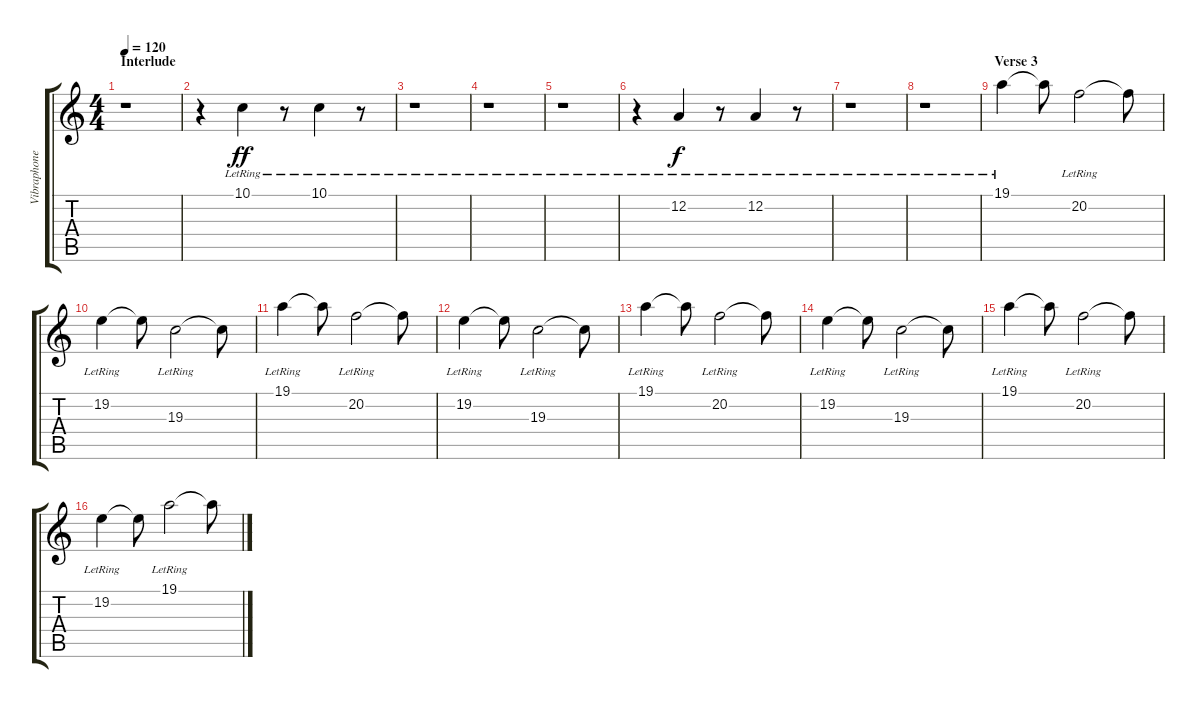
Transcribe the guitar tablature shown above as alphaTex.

\track ("Vibraphone" "Vibraphone") {instrument vibraphone}
\staff {score tabs}
\tuning (D4 A3 F3 C3 G2 D2) {hide}
\ts (4 4)
\section ("" "Interlude")
\tempo 120
\clef g2
\ks c
r.1{dy f} |
r.4 10.1{lr}.4{dy ff} r.8 10.1{lr}.4 r.8 |
r.1 |
r.1 |
r.1 |
r.4 12.2{lr}.4{dy f} r.8 12.2{lr}.4 r.8 |
r.1 |
r.1 |
\section ("" "Verse 3")
19.1{lr}.4 19.1{t}.8 20.2{lr}.2 20.2{t}.8 |
19.2{lr}.4 19.2{t}.8 19.3{lr}.2 19.3{t}.8 |
19.1{lr}.4 19.1{t}.8 20.2{lr}.2 20.2{t}.8 |
19.2{lr}.4 19.2{t}.8 19.3{lr}.2 19.3{t}.8 |
19.1{lr}.4 19.1{t}.8 20.2{lr}.2 20.2{t}.8 |
19.2{lr}.4 19.2{t}.8 19.3{lr}.2 19.3{t}.8 |
19.1{lr}.4 19.1{t}.8 20.2{lr}.2 20.2{t}.8 |
19.2{lr}.4 19.2{t}.8 19.1{lr}.2 19.1{t}.8
